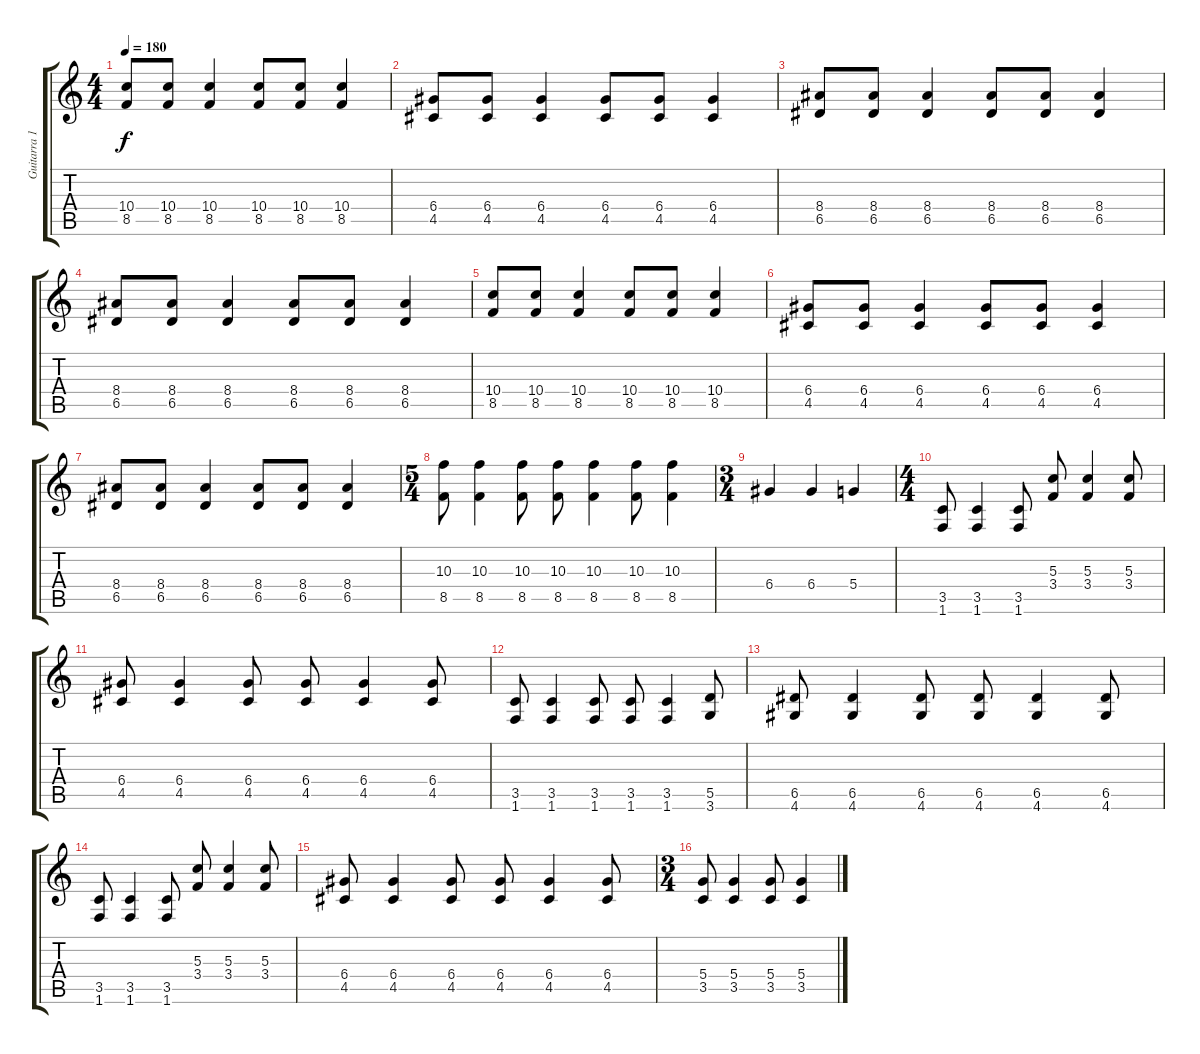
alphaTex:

\track ("Guitarra 1" "Guitarra 1") {instrument distortionguitar}
\staff {score tabs}
\tuning (E4 B3 G3 D3 A2 E2) {hide}
\ts (4 4)
\tempo 180
\clef g2
\ks c
(10.4 8.5).8{dy f} (10.4 8.5).8 (10.4 8.5).4 (10.4 8.5).8 (10.4 8.5).8 (10.4 8.5).4 |
(6.4 4.5).8{instrument electricguitarmuted} (6.4 4.5).8 (6.4 4.5).4 (6.4 4.5).8 (6.4 4.5).8 (6.4 4.5).4 |
(8.4 6.5).8 (8.4 6.5).8 (8.4 6.5).4 (8.4 6.5).8 (8.4 6.5).8 (8.4 6.5).4 |
(8.4 6.5).8 (8.4 6.5).8 (8.4 6.5).4 (8.4 6.5).8 (8.4 6.5).8 (8.4 6.5).4 |
(10.4 8.5).8 (10.4 8.5).8 (10.4 8.5).4 (10.4 8.5).8 (10.4 8.5).8 (10.4 8.5).4 |
(6.4 4.5).8{instrument electricguitarmuted} (6.4 4.5).8 (6.4 4.5).4 (6.4 4.5).8 (6.4 4.5).8 (6.4 4.5).4 |
(8.4 6.5).8{instrument electricguitarmuted} (8.4 6.5).8 (8.4 6.5).4 (8.4 6.5).8 (8.4 6.5).8 (8.4 6.5).4 |
\ts (5 4)
(10.3 8.5).8 (10.3 8.5).4 (10.3 8.5).8 (10.3 8.5).8 (10.3 8.5).4 (10.3 8.5).8 (10.3 8.5).4 |
\ts (3 4)
6.4.4 6.4.4 5.4.4 |
\ts (4 4)
(3.5 1.6).8 (3.5 1.6).4 (3.5 1.6).8 (5.3 3.4).8 (5.3 3.4).4 (5.3 3.4).8 |
(6.4 4.5).8 (6.4 4.5).4 (6.4 4.5).8 (6.4 4.5).8 (6.4 4.5).4 (6.4 4.5).8 |
(3.5 1.6).8 (3.5 1.6).4 (3.5 1.6).8 (3.5 1.6).8 (3.5 1.6).4 (5.5 3.6).8 |
(6.5 4.6).8 (6.5 4.6).4 (6.5 4.6).8 (6.5 4.6).8 (6.5 4.6).4 (6.5 4.6).8 |
(3.5 1.6).8 (3.5 1.6).4 (3.5 1.6).8 (5.3 3.4).8 (5.3 3.4).4 (5.3 3.4).8 |
(6.4 4.5).8 (6.4 4.5).4 (6.4 4.5).8 (6.4 4.5).8 (6.4 4.5).4 (6.4 4.5).8 |
\ts (3 4)
(5.4 3.5).8 (5.4 3.5).4 (5.4 3.5).8 (5.4 3.5).4
